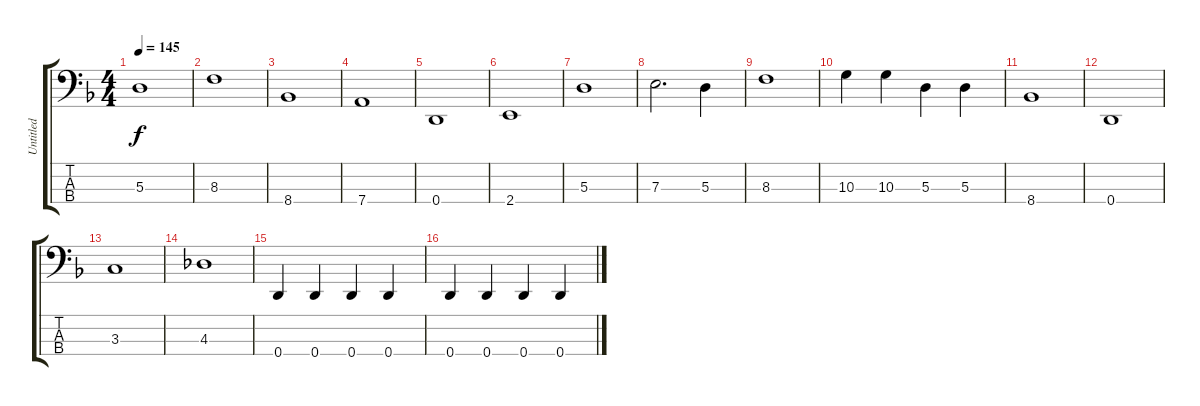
\track ("Untitled" "Untitled") {instrument electricbasspick}
\staff {score tabs}
\tuning (G2 D2 A1 D1) {hide}
\ts (4 4)
\tempo 145
\clef f4
\ks f
5.3.1{dy f} |
8.3.1 |
8.4.1 |
7.4.1 |
0.4.1 |
2.4.1 |
5.3.1 |
7.3.2{d} 5.3.4 |
8.3.1 |
10.3.4 10.3.4 5.3.4 5.3.4 |
8.4.1 |
0.4.1 |
3.3.1 |
4.3.1 |
0.4.4 0.4.4 0.4.4 0.4.4 |
0.4.4 0.4.4 0.4.4 0.4.4
